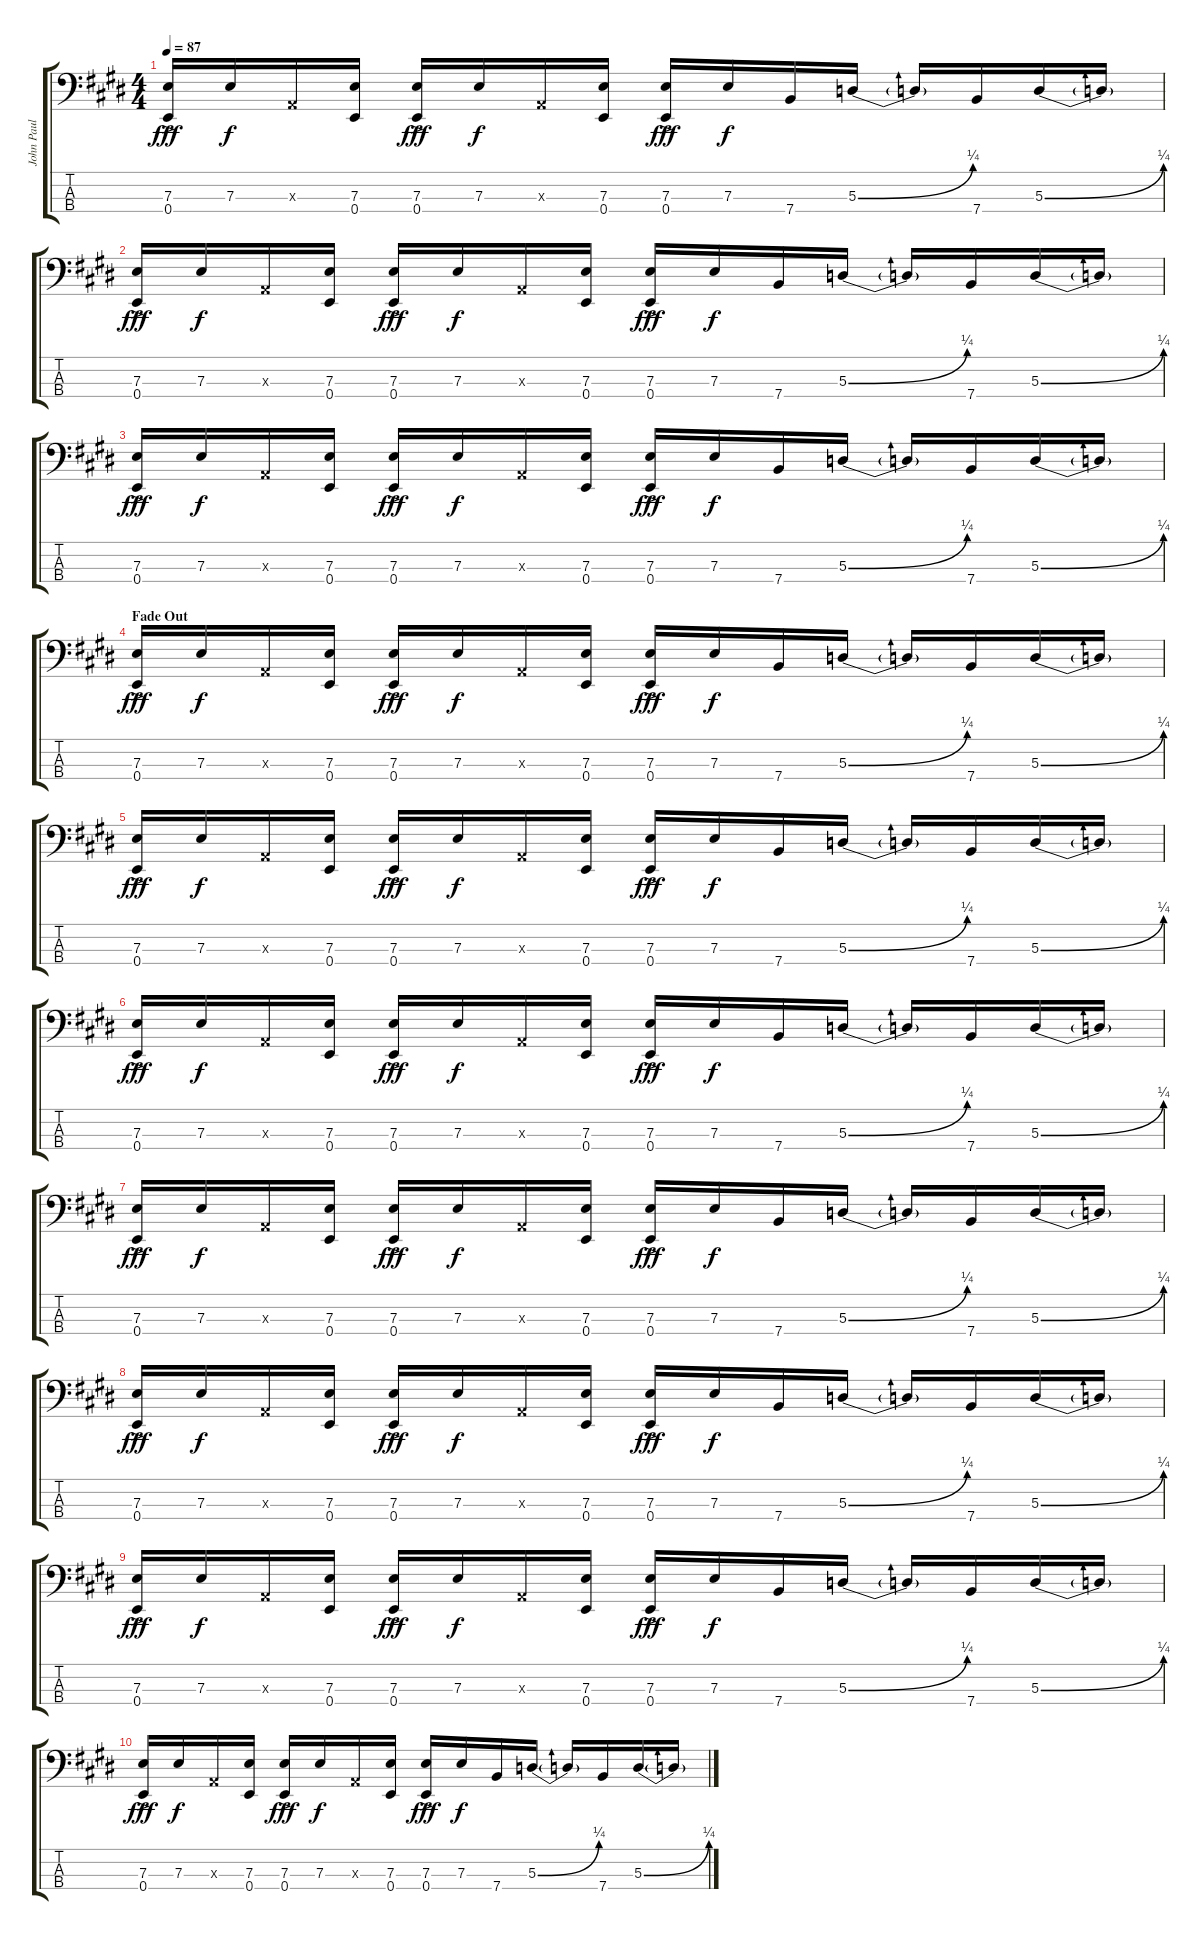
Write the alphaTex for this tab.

\track ("John Paul Electric Bass (w/pick)" "John Paul ") {instrument electricbasspick}
\staff {score tabs}
\tuning (G2 D2 A1 E1) {hide}
\ts (4 4)
\tempo 87
\clef f4
\ks e
(7.3{ac} 0.4{ac}).16{dy fff} 7.3.16{dy f} 0.3{x}.16 (7.3 0.4).16 (7.3{ac} 0.4{ac}).16{dy fff} 7.3.16{dy f} 0.3{x}.16 (7.3 0.4).16 (7.3{ac} 0.4{ac}).16{dy fff} 7.3.16{dy f} 7.4.16 5.3{be (bend 0 0 60 1)}.16 5.3{t}.16 7.4.16 5.3{be (bend 0 0 60 1)}.16 5.3{t}.16 |
(7.3{ac} 0.4{ac}).16{dy fff} 7.3.16{dy f} 0.3{x}.16 (7.3 0.4).16 (7.3{ac} 0.4{ac}).16{dy fff} 7.3.16{dy f} 0.3{x}.16 (7.3 0.4).16 (7.3{ac} 0.4{ac}).16{dy fff} 7.3.16{dy f} 7.4.16 5.3{be (bend 0 0 60 1)}.16 5.3{t}.16 7.4.16 5.3{be (bend 0 0 60 1)}.16 5.3{t}.16 |
(7.3{ac} 0.4{ac}).16{dy fff} 7.3.16{dy f} 0.3{x}.16 (7.3 0.4).16 (7.3{ac} 0.4{ac}).16{dy fff} 7.3.16{dy f} 0.3{x}.16 (7.3 0.4).16 (7.3{ac} 0.4{ac}).16{dy fff} 7.3.16{dy f} 7.4.16 5.3{be (bend 0 0 60 1)}.16 5.3{t}.16 7.4.16 5.3{be (bend 0 0 60 1)}.16 5.3{t}.16 |
\section ("" "Fade Out")
(7.3{ac} 0.4{ac}).16{dy fff} 7.3.16{dy f} 0.3{x}.16 (7.3 0.4).16 (7.3{ac} 0.4{ac}).16{dy fff} 7.3.16{dy f} 0.3{x}.16 (7.3 0.4).16 (7.3{ac} 0.4{ac}).16{dy fff} 7.3.16{dy f} 7.4.16 5.3{be (bend 0 0 60 1)}.16 5.3{t}.16 7.4.16 5.3{be (bend 0 0 60 1)}.16 5.3{t}.16 |
(7.3{ac} 0.4{ac}).16{dy fff} 7.3.16{dy f} 0.3{x}.16 (7.3 0.4).16 (7.3{ac} 0.4{ac}).16{dy fff} 7.3.16{dy f} 0.3{x}.16 (7.3 0.4).16 (7.3{ac} 0.4{ac}).16{dy fff} 7.3.16{dy f} 7.4.16 5.3{be (bend 0 0 60 1)}.16 5.3{t}.16 7.4.16 5.3{be (bend 0 0 60 1)}.16 5.3{t}.16 |
(7.3{ac} 0.4{ac}).16{dy fff} 7.3.16{dy f} 0.3{x}.16 (7.3 0.4).16 (7.3{ac} 0.4{ac}).16{dy fff} 7.3.16{dy f} 0.3{x}.16 (7.3 0.4).16 (7.3{ac} 0.4{ac}).16{dy fff} 7.3.16{dy f} 7.4.16 5.3{be (bend 0 0 60 1)}.16 5.3{t}.16 7.4.16 5.3{be (bend 0 0 60 1)}.16 5.3{t}.16 |
(7.3{ac} 0.4{ac}).16{dy fff} 7.3.16{dy f} 0.3{x}.16 (7.3 0.4).16 (7.3{ac} 0.4{ac}).16{dy fff} 7.3.16{dy f} 0.3{x}.16 (7.3 0.4).16 (7.3{ac} 0.4{ac}).16{dy fff} 7.3.16{dy f} 7.4.16 5.3{be (bend 0 0 60 1)}.16 5.3{t}.16 7.4.16 5.3{be (bend 0 0 60 1)}.16 5.3{t}.16 |
(7.3{ac} 0.4{ac}).16{dy fff} 7.3.16{dy f} 0.3{x}.16 (7.3 0.4).16 (7.3{ac} 0.4{ac}).16{dy fff} 7.3.16{dy f} 0.3{x}.16 (7.3 0.4).16 (7.3{ac} 0.4{ac}).16{dy fff} 7.3.16{dy f} 7.4.16 5.3{be (bend 0 0 60 1)}.16 5.3{t}.16 7.4.16 5.3{be (bend 0 0 60 1)}.16 5.3{t}.16 |
(7.3{ac} 0.4{ac}).16{dy fff} 7.3.16{dy f} 0.3{x}.16 (7.3 0.4).16 (7.3{ac} 0.4{ac}).16{dy fff} 7.3.16{dy f} 0.3{x}.16 (7.3 0.4).16 (7.3{ac} 0.4{ac}).16{dy fff} 7.3.16{dy f} 7.4.16 5.3{be (bend 0 0 60 1)}.16 5.3{t}.16 7.4.16 5.3{be (bend 0 0 60 1)}.16 5.3{t}.16 |
(7.3{ac} 0.4{ac}).16{dy fff} 7.3.16{dy f} 0.3{x}.16 (7.3 0.4).16 (7.3{ac} 0.4{ac}).16{dy fff} 7.3.16{dy f} 0.3{x}.16 (7.3 0.4).16 (7.3{ac} 0.4{ac}).16{dy fff} 7.3.16{dy f} 7.4.16 5.3{be (bend 0 0 60 1)}.16 5.3{t}.16 7.4.16 5.3{be (bend 0 0 60 1)}.16 5.3{t}.16
